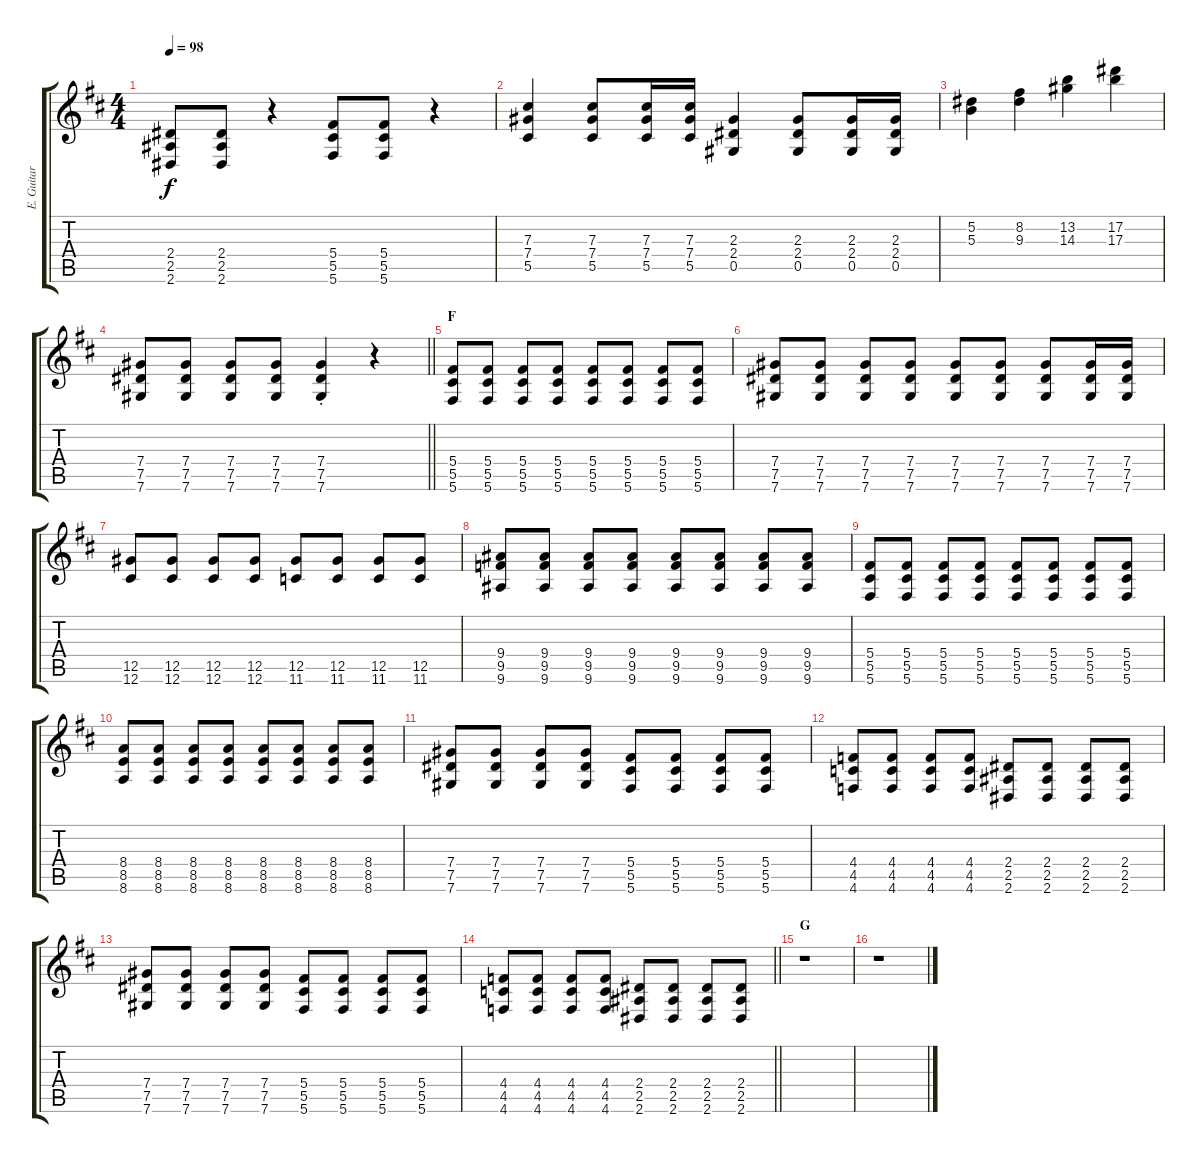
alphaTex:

\track ("E. Guitar II" "E. Guitar ") {instrument distortionguitar}
\staff {score tabs}
\tuning (Eb4 Bb3 Gb3 Db3 Ab2 Db2) {hide}
\ts (4 4)
\tempo 98
\clef g2
\ks d
(2.4 2.5 2.6).8{dy f} (2.4 2.5 2.6).8 r.4 (5.4 5.5 5.6).8 (5.4 5.5 5.6).8 r.4 |
(7.3 7.4 5.5).4 (7.3 7.4 5.5).8 (7.3 7.4 5.5).16 (7.3 7.4 5.5).16 (2.3 2.4 0.5).4 (2.3 2.4 0.5).8 (2.3 2.4 0.5).16 (2.3 2.4 0.5).16 |
(5.2 5.3).4 (8.2 9.3).4 (13.2 14.3).4 (17.2 17.3).4 |
\barLineRight lightlight
(7.4 7.5 7.6).8 (7.4 7.5 7.6).8 (7.4 7.5 7.6).8 (7.4 7.5 7.6).8 (7.4{st} 7.5{st} 7.6{st}).4 r.4 |
\section ("" "F")
(5.4 5.5 5.6).8 (5.4 5.5 5.6).8 (5.4 5.5 5.6).8 (5.4 5.5 5.6).8 (5.4 5.5 5.6).8 (5.4 5.5 5.6).8 (5.4 5.5 5.6).8 (5.4 5.5 5.6).8 |
(7.4 7.5 7.6).8 (7.4 7.5 7.6).8 (7.4 7.5 7.6).8 (7.4 7.5 7.6).8 (7.4 7.5 7.6).8 (7.4 7.5 7.6).8 (7.4 7.5 7.6).8 (7.4 7.5 7.6).16 (7.4 7.5 7.6).16 |
(12.5 12.6).8 (12.5 12.6).8 (12.5 12.6).8 (12.5 12.6).8 (12.5 11.6).8 (12.5 11.6).8 (12.5 11.6).8 (12.5 11.6).8 |
(9.4 9.5 9.6).8 (9.4 9.5 9.6).8 (9.4 9.5 9.6).8 (9.4 9.5 9.6).8 (9.4 9.5 9.6).8 (9.4 9.5 9.6).8 (9.4 9.5 9.6).8 (9.4 9.5 9.6).8 |
(5.4 5.5 5.6).8 (5.4 5.5 5.6).8 (5.4 5.5 5.6).8 (5.4 5.5 5.6).8 (5.4 5.5 5.6).8 (5.4 5.5 5.6).8 (5.4 5.5 5.6).8 (5.4 5.5 5.6).8 |
(8.4 8.5 8.6).8 (8.4 8.5 8.6).8 (8.4 8.5 8.6).8 (8.4 8.5 8.6).8 (8.4 8.5 8.6).8 (8.4 8.5 8.6).8 (8.4 8.5 8.6).8 (8.4 8.5 8.6).8 |
(7.4 7.5 7.6).8 (7.4 7.5 7.6).8 (7.4 7.5 7.6).8 (7.4 7.5 7.6).8 (5.4 5.5 5.6).8 (5.4 5.5 5.6).8 (5.4 5.5 5.6).8 (5.4 5.5 5.6).8 |
(4.4 4.5 4.6).8 (4.4 4.5 4.6).8 (4.4 4.5 4.6).8 (4.4 4.5 4.6).8 (2.4 2.5 2.6).8 (2.4 2.5 2.6).8 (2.4 2.5 2.6).8 (2.4 2.5 2.6).8 |
(7.4 7.5 7.6).8 (7.4 7.5 7.6).8 (7.4 7.5 7.6).8 (7.4 7.5 7.6).8 (5.4 5.5 5.6).8 (5.4 5.5 5.6).8 (5.4 5.5 5.6).8 (5.4 5.5 5.6).8 |
\barLineRight lightlight
(4.4 4.5 4.6).8 (4.4 4.5 4.6).8 (4.4 4.5 4.6).8 (4.4 4.5 4.6).8 (2.4 2.5 2.6).8 (2.4 2.5 2.6).8 (2.4 2.5 2.6).8 (2.4 2.5 2.6).8 |
\section ("" "G")
r.1 |
r.1
